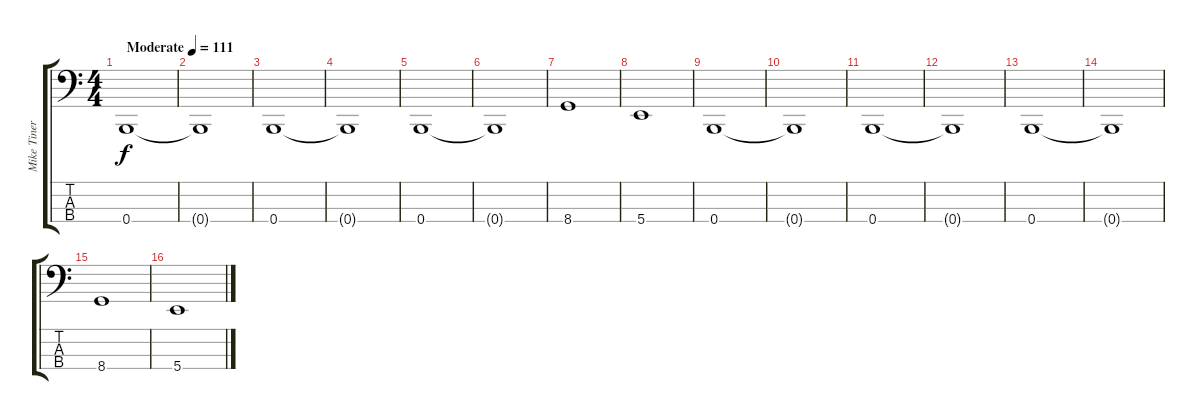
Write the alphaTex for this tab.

\track ("Mike Tiner (Bass)" "Mike Tiner") {instrument electricbassfinger}
\staff {score tabs}
\tuning (E2 B1 Gb1 B0) {hide}
\ts (4 4)
\tempo (111 "Moderate")
\clef f4
\ks c
0.4.1{dy f instrument electricbassfinger} |
0.4{t}.1 |
0.4.1 |
0.4{t}.1 |
0.4.1 |
0.4{t}.1 |
8.4.1 |
5.4.1 |
0.4.1 |
0.4{t}.1 |
0.4.1 |
0.4{t}.1 |
0.4.1 |
0.4{t}.1 |
8.4.1 |
5.4.1
